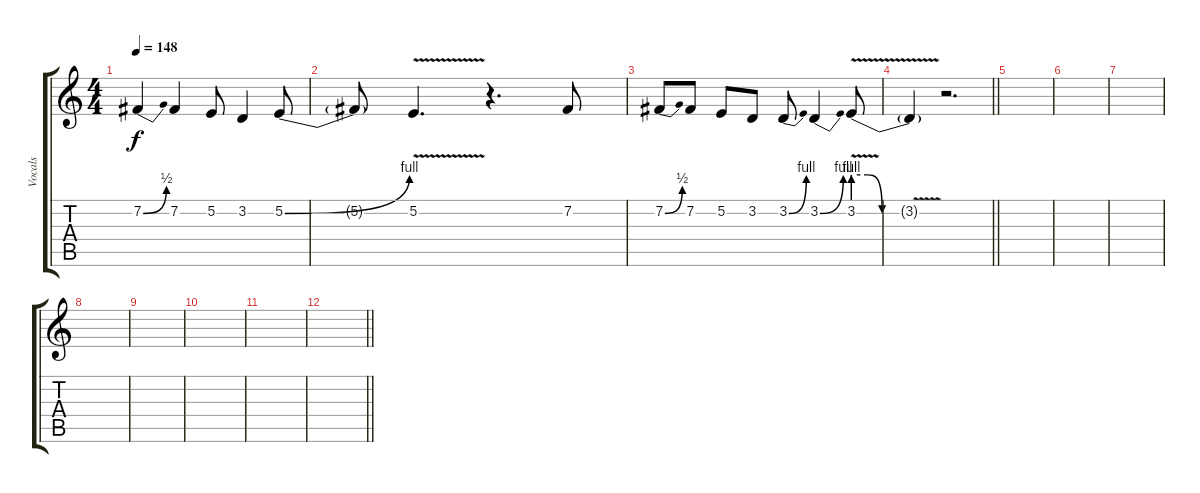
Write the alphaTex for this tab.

\track ("Vocals" "Vocals") {instrument tenorsax}
\staff {score tabs}
\tuning (E4 B3 G3 D3 A2 E2) {hide}
\ts (4 4)
\tempo 148
\clef g2
\ks c
7.2{be (bend 0 0 60 2)}.4{dy f} 7.2.4 5.2.8 3.2.4 5.2{be (bend 0 0 60 4)}.8 |
5.2{t}.8 5.2{v}.4{d} r.4{d} 7.2.8 |
7.2{be (bend 0 0 60 2)}.8 7.2.8 5.2.8 3.2.8 3.2{be (bend 0 0 60 4)}.8 3.2{be (bend 0 0 60 4)}.4 3.2{be (custom 0 4 15 4 30 0 60 0) v}.8 |
\barLineRight lightlight
3.2{v t}.4 r.2{d} |
|
|
|
|
|
|
|
\barLineRight lightlight
